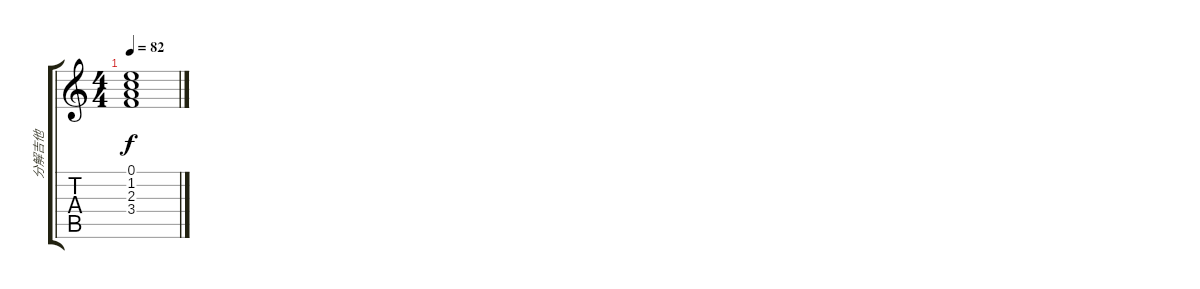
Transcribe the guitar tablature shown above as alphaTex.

\track ("分解吉他" "分解吉他") {instrument electricguitarclean}
\staff {score tabs}
\tuning (E4 B3 G3 D3 A2 E2) {hide}
\ts (4 4)
\tempo 82
\clef g2
\ks c
(0.1{t} 1.2{t} 2.3{t} 3.4{t}).1{dy f}
